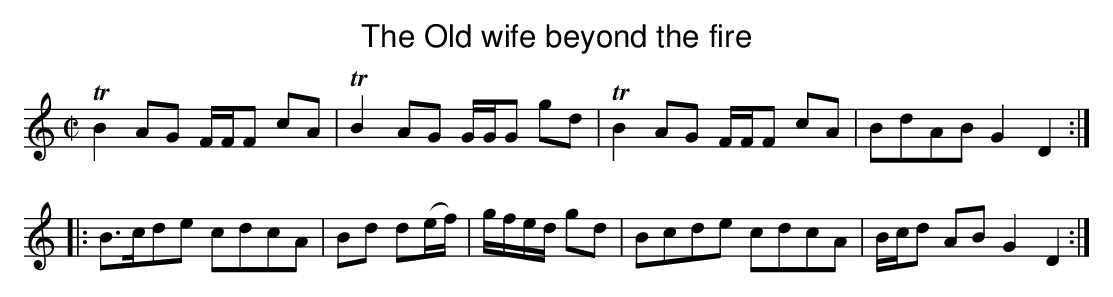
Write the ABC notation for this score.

X:1
T:Old wife beyond the fire, The
M:C|
L:1/8
K:Gmix
TB2 AG F/F/F cA|TB2 AG G/G/G gd|TB2 AG F/F/F cA|BdAB G2D2:|
|:B>cde cdcA|Bd d(e/f/)|g/f/e/d/ gd|Bcde cdcA|B/c/d AB G2D2:|]
